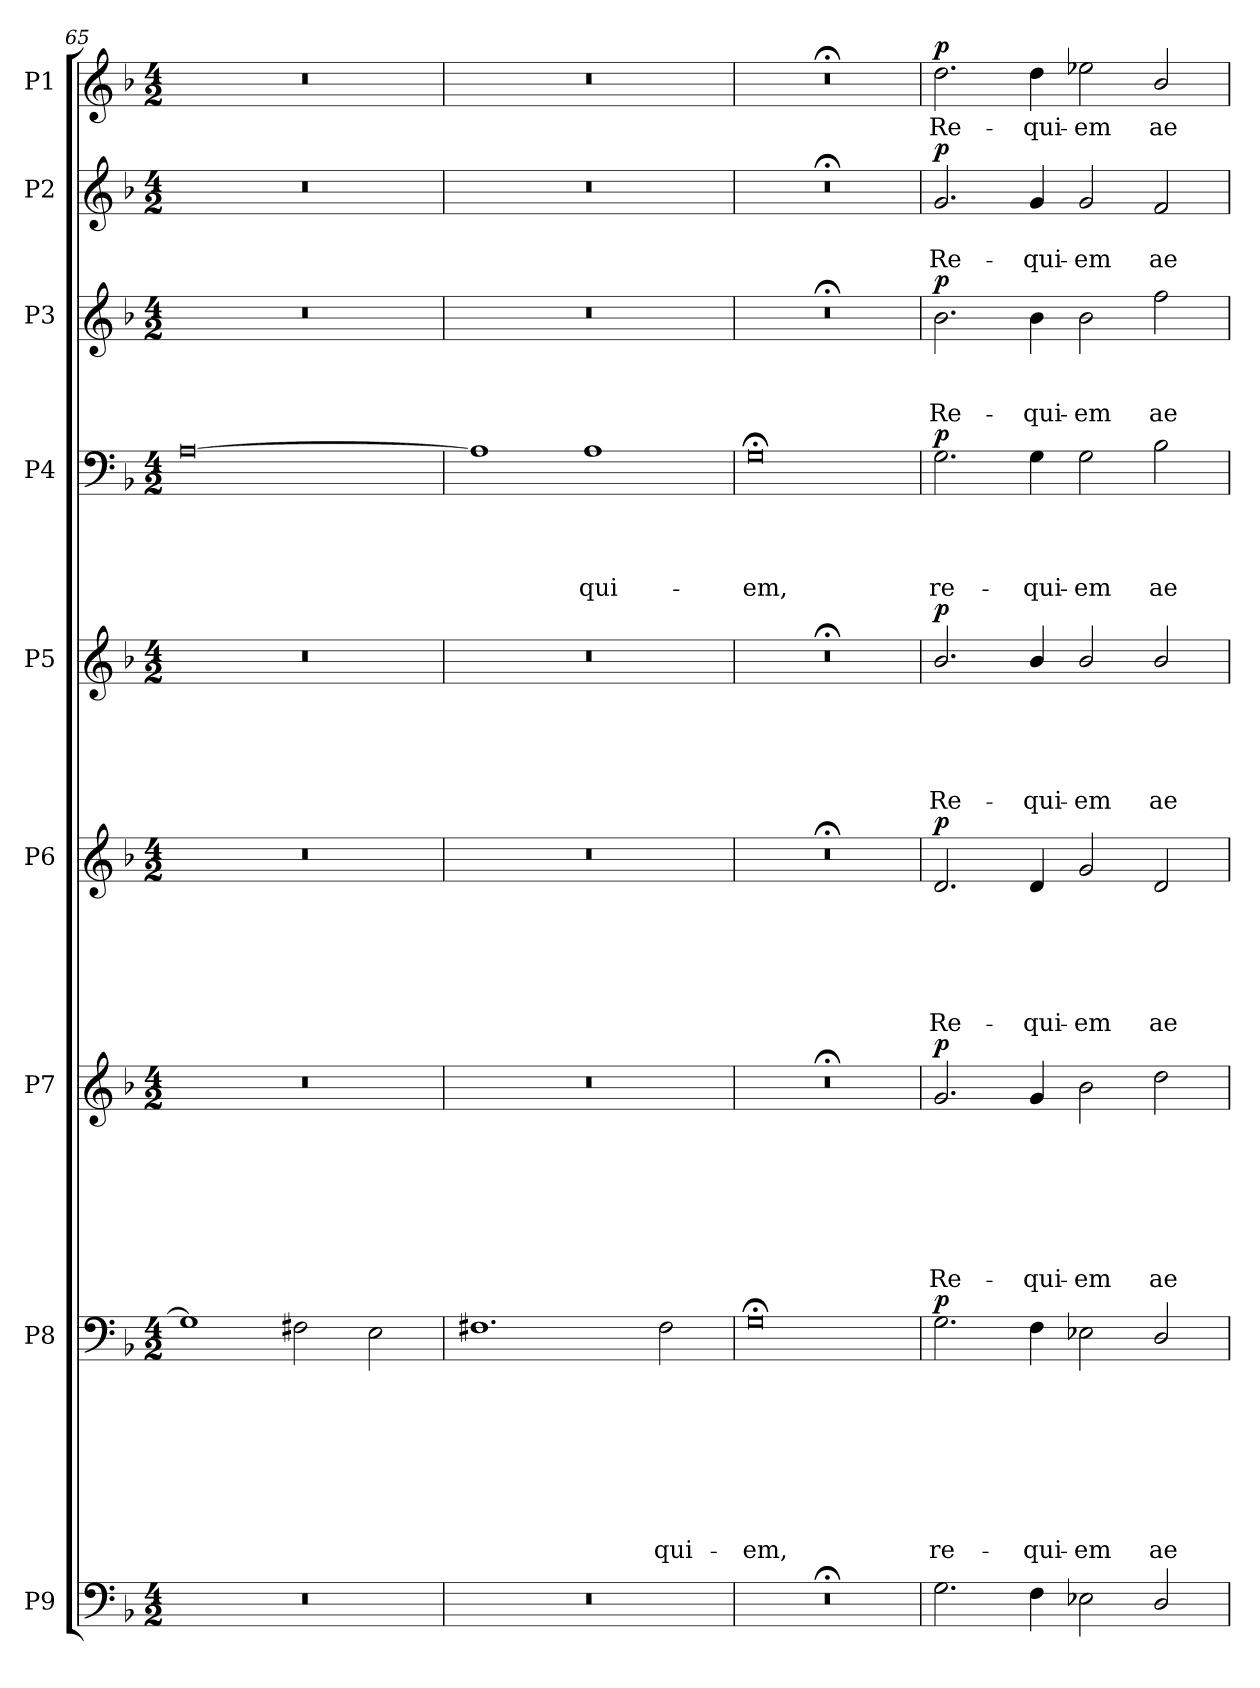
**kern	**kern	**text	**text	**text	**text	**text	**text	**text	**text	**dynam	**kern	**text	**text	**text	**text	**text	**text	**text	**dynam	**kern	**text	**text	**text	**text	**text	**text	**dynam	**kern	**text	**text	**text	**text	**text	**dynam	**kern	**text	**text	**text	**text	**dynam	**kern	**text	**text	**text	**dynam	**kern	**text	**text	**dynam	**kern	**text	**dynam
*part9	*part8	*part8	*part8	*part8	*part8	*part8	*part8	*part8	*part8	*part8	*part7	*part7	*part7	*part7	*part7	*part7	*part7	*part7	*part7	*part6	*part6	*part6	*part6	*part6	*part6	*part6	*part6	*part5	*part5	*part5	*part5	*part5	*part5	*part5	*part4	*part4	*part4	*part4	*part4	*part4	*part3	*part3	*part3	*part3	*part3	*part2	*part2	*part2	*part2	*part1	*part1	*part1
*staff9	*staff8	*staff8	*staff8	*staff8	*staff8	*staff8	*staff8	*staff8	*staff8	*staff8	*staff7	*staff7	*staff7	*staff7	*staff7	*staff7	*staff7	*staff7	*staff7	*staff6	*staff6	*staff6	*staff6	*staff6	*staff6	*staff6	*staff6	*staff5	*staff5	*staff5	*staff5	*staff5	*staff5	*staff5	*staff4	*staff4	*staff4	*staff4	*staff4	*staff4	*staff3	*staff3	*staff3	*staff3	*staff3	*staff2	*staff2	*staff2	*staff2	*staff1	*staff1	*staff1
*I"P9	*I"P8	*	*	*	*	*	*	*	*	*	*I"P7	*	*	*	*	*	*	*	*	*I"P6	*	*	*	*	*	*	*	*I"P5	*	*	*	*	*	*	*I"P4	*	*	*	*	*	*I"P3	*	*	*	*	*I"P2	*	*	*	*I"P1	*	*
*clefF4	*clefF4	*	*	*	*	*	*	*	*	*	*clefG2	*	*	*	*	*	*	*	*	*clefG2	*	*	*	*	*	*	*	*clefG2	*	*	*	*	*	*	*clefF4	*	*	*	*	*	*clefG2	*	*	*	*	*clefG2	*	*	*	*clefG2	*	*
*	*	*	*	*	*	*	*	*	*	*	*ITrd7c12	*	*	*	*	*	*	*	*	*	*	*	*	*	*	*	*	*	*	*	*	*	*	*	*	*	*	*	*	*	*ITrd7c12	*	*	*	*	*	*	*	*	*	*	*
*k[b-]	*k[b-]	*	*	*	*	*	*	*	*	*	*k[b-]	*	*	*	*	*	*	*	*	*k[b-]	*	*	*	*	*	*	*	*k[b-]	*	*	*	*	*	*	*k[b-]	*	*	*	*	*	*k[b-]	*	*	*	*	*k[b-]	*	*	*	*k[b-]	*	*
*F:	*F:	*	*	*	*	*	*	*	*	*	*F:	*	*	*	*	*	*	*	*	*F:	*	*	*	*	*	*	*	*F:	*	*	*	*	*	*	*F:	*	*	*	*	*	*F:	*	*	*	*	*F:	*	*	*	*F:	*	*
*M4/2	*M4/2	*	*	*	*	*	*	*	*	*	*M4/2	*	*	*	*	*	*	*	*	*M4/2	*	*	*	*	*	*	*	*M4/2	*	*	*	*	*	*	*M4/2	*	*	*	*	*	*M4/2	*	*	*	*	*M4/2	*	*	*	*M4/2	*	*
=65	=65	=65	=65	=65	=65	=65	=65	=65	=65	=65	=65	=65	=65	=65	=65	=65	=65	=65	=65	=65	=65	=65	=65	=65	=65	=65	=65	=65	=65	=65	=65	=65	=65	=65	=65	=65	=65	=65	=65	=65	=65	=65	=65	=65	=65	=65	=65	=65	=65	=65	=65	=65
!LO:N:vis=1	!	!	!	!	!	!	!	!	!	!	!LO:N:vis=1	!	!	!	!	!	!	!	!	!LO:N:vis=1	!	!	!	!	!	!	!	!LO:N:vis=1	!	!	!	!	!	!	!	!	!	!	!	!	!LO:N:vis=1	!	!	!	!	!LO:N:vis=1	!	!	!	!LO:N:vis=1	!	!
0r	1G]	.	.	.	.	.	.	.	.	.	0r	.	.	.	.	.	.	.	.	0r	.	.	.	.	.	.	.	0r	.	.	.	.	.	.	[>0A	.	.	.	.	.	0r	.	.	.	.	0r	.	.	.	0r	.	.
.	2F#X\	.	.	.	.	.	.	.	.	.	.	.	.	.	.	.	.	.	.	.	.	.	.	.	.	.	.	.	.	.	.	.	.	.	.	.	.	.	.	.	.	.	.	.	.	.	.	.	.	.	.	.
.	2E\	.	.	.	.	.	.	.	.	.	.	.	.	.	.	.	.	.	.	.	.	.	.	.	.	.	.	.	.	.	.	.	.	.	.	.	.	.	.	.	.	.	.	.	.	.	.	.	.	.	.	.
=66	=66	=66	=66	=66	=66	=66	=66	=66	=66	=66	=66	=66	=66	=66	=66	=66	=66	=66	=66	=66	=66	=66	=66	=66	=66	=66	=66	=66	=66	=66	=66	=66	=66	=66	=66	=66	=66	=66	=66	=66	=66	=66	=66	=66	=66	=66	=66	=66	=66	=66	=66	=66
!LO:N:vis=1	!	!	!	!	!	!	!	!	!	!	!LO:N:vis=1	!	!	!	!	!	!	!	!	!LO:N:vis=1	!	!	!	!	!	!	!	!LO:N:vis=1	!	!	!	!	!	!	!	!	!	!	!	!	!LO:N:vis=1	!	!	!	!	!LO:N:vis=1	!	!	!	!LO:N:vis=1	!	!
0r	1.F#X	.	.	.	.	.	.	.	.	.	0r	.	.	.	.	.	.	.	.	0r	.	.	.	.	.	.	.	0r	.	.	.	.	.	.	1A]	.	.	.	.	.	0r	.	.	.	.	0r	.	.	.	0r	.	.
!	!	!	!	!	!	!	!	!	!	!	!	!	!	!	!	!	!	!	!	!	!	!	!	!	!	!	!	!	!	!	!	!	!	!	!	!	!	!	!LO:LY:b	!	!	!	!	!	!	!	!	!	!	!	!	!
.	.	.	.	.	.	.	.	.	.	.	.	.	.	.	.	.	.	.	.	.	.	.	.	.	.	.	.	.	.	.	.	.	.	.	1A	.	.	.	-qui-	.	.	.	.	.	.	.	.	.	.	.	.	.
!	!	!	!	!	!	!	!	!	!LO:LY:b	!	!	!	!	!	!	!	!	!	!	!	!	!	!	!	!	!	!	!	!	!	!	!	!	!	!	!	!	!	!	!	!	!	!	!	!	!	!	!	!	!	!	!
.	2F#\	.	.	.	.	.	.	.	-qui-	.	.	.	.	.	.	.	.	.	.	.	.	.	.	.	.	.	.	.	.	.	.	.	.	.	.	.	.	.	.	.	.	.	.	.	.	.	.	.	.	.	.	.
=67	=67	=67	=67	=67	=67	=67	=67	=67	=67	=67	=67	=67	=67	=67	=67	=67	=67	=67	=67	=67	=67	=67	=67	=67	=67	=67	=67	=67	=67	=67	=67	=67	=67	=67	=67	=67	=67	=67	=67	=67	=67	=67	=67	=67	=67	=67	=67	=67	=67	=67	=67	=67
!LO:N:vis=1	!	!	!	!	!	!	!	!	!LO:LY:b	!	!LO:N:vis=1	!	!	!	!	!	!	!	!	!LO:N:vis=1	!	!	!	!	!	!	!	!LO:N:vis=1	!	!	!	!	!	!	!	!	!	!	!LO:LY:b	!	!LO:N:vis=1	!	!	!	!	!LO:N:vis=1	!	!	!	!LO:N:vis=1	!	!
0r;<	0G;<	.	.	.	.	.	.	.	-em,	.	0r;<	.	.	.	.	.	.	.	.	0r;<	.	.	.	.	.	.	.	0r;<	.	.	.	.	.	.	0G;<	.	.	.	-em,	.	0r;<	.	.	.	.	0r;<	.	.	.	0r;<	.	.
=68	=68	=68	=68	=68	=68	=68	=68	=68	=68	=68	=68	=68	=68	=68	=68	=68	=68	=68	=68	=68	=68	=68	=68	=68	=68	=68	=68	=68	=68	=68	=68	=68	=68	=68	=68	=68	=68	=68	=68	=68	=68	=68	=68	=68	=68	=68	=68	=68	=68	=68	=68	=68
!	!	!	!	!	!	!	!	!	!LO:LY:b	!LO:DY:a	!	!	!	!	!	!	!	!LO:LY:b	!LO:DY:a	!	!	!	!	!	!	!LO:LY:b	!LO:DY:a	!	!	!	!	!	!LO:LY:b	!LO:DY:a	!	!	!	!	!LO:LY:b	!LO:DY:a	!	!	!	!LO:LY:b	!LO:DY:a	!	!	!LO:LY:b	!LO:DY:a	!	!LO:LY:b	!LO:DY:a
2.G\	2.G\	.	.	.	.	.	.	.	re-	p	2.G/	.	.	.	.	.	.	Re-	p	2.d/	.	.	.	.	.	Re-	p	2.b-/	.	.	.	.	Re-	p	2.G\	.	.	.	re-	p	2.B-\	.	.	Re-	p	2.g/	.	Re-	p	2.dd\	Re-	p
!	!	!	!	!	!	!	!	!	!LO:LY:b	!	!	!	!	!	!	!	!	!LO:LY:b	!	!	!	!	!	!	!	!LO:LY:b	!	!	!	!	!	!	!LO:LY:b	!	!	!	!	!	!LO:LY:b	!	!	!	!	!LO:LY:b	!	!	!	!LO:LY:b	!	!	!LO:LY:b	!
4F\	4F\	.	.	.	.	.	.	.	-qui-	.	4G/	.	.	.	.	.	.	-qui-	.	4d/	.	.	.	.	.	-qui-	.	4b-/	.	.	.	.	-qui-	.	4G\	.	.	.	-qui-	.	4B-\	.	.	-qui-	.	4g/	.	-qui-	.	4dd\	-qui-	.
!	!	!	!	!	!	!	!	!	!LO:LY:b	!	!	!	!	!	!	!	!	!LO:LY:b	!	!	!	!	!	!	!	!LO:LY:b	!	!	!	!	!	!	!LO:LY:b	!	!	!	!	!	!LO:LY:b	!	!	!	!	!LO:LY:b	!	!	!	!LO:LY:b	!	!	!LO:LY:b	!
2E-X\	2E-X\	.	.	.	.	.	.	.	-em	.	2B-\	.	.	.	.	.	.	-em	.	2g/	.	.	.	.	.	-em	.	2b-/	.	.	.	.	-em	.	2G\	.	.	.	-em	.	2B-\	.	.	-em	.	2g/	.	-em	.	2ee-X\	-em	.
!	!	!	!	!	!	!	!	!	!LO:LY:b	!	!	!	!	!	!	!	!	!LO:LY:b	!	!	!	!	!	!	!	!LO:LY:b	!	!	!	!	!	!	!LO:LY:b	!	!	!	!	!	!LO:LY:b	!	!	!	!	!LO:LY:b	!	!	!	!LO:LY:b	!	!	!LO:LY:b	!
2D/	2D/	.	.	.	.	.	.	.	ae-	.	2d\	.	.	.	.	.	.	ae-	.	2d/	.	.	.	.	.	ae-	.	2b-/	.	.	.	.	ae-	.	2B-\	.	.	.	ae-	.	2f\	.	.	ae-	.	2f/	.	ae-	.	2b-/	ae-	.
=	=	=	=	=	=	=	=	=	=	=	=	=	=	=	=	=	=	=	=	=	=	=	=	=	=	=	=	=	=	=	=	=	=	=	=	=	=	=	=	=	=	=	=	=	=	=	=	=	=	=	=	=
*-	*-	*-	*-	*-	*-	*-	*-	*-	*-	*-	*-	*-	*-	*-	*-	*-	*-	*-	*-	*-	*-	*-	*-	*-	*-	*-	*-	*-	*-	*-	*-	*-	*-	*-	*-	*-	*-	*-	*-	*-	*-	*-	*-	*-	*-	*-	*-	*-	*-	*-	*-	*-
